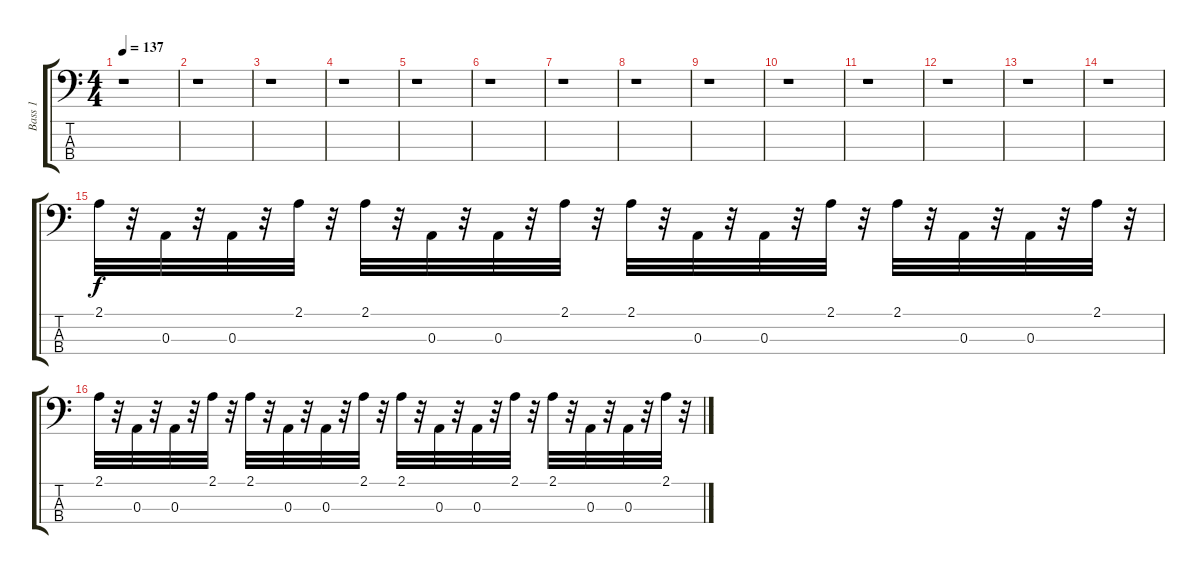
\track ("Bass 1" "Bass 1") {instrument slapbass1}
\staff {score tabs}
\tuning (G2 D2 A1 E1) {hide}
\ts (4 4)
\tempo 137
\clef f4
\ks c
r.1{dy mf} |
r.1 |
r.1 |
r.1 |
r.1 |
r.1 |
r.1 |
r.1 |
r.1 |
r.1 |
r.1 |
r.1 |
r.1 |
r.1 |
2.1.32{dy f} r.32 0.3.32 r.32 0.3.32 r.32 2.1.32 r.32 2.1.32 r.32 0.3.32 r.32 0.3.32 r.32 2.1.32 r.32 2.1.32 r.32 0.3.32 r.32 0.3.32 r.32 2.1.32 r.32 2.1.32 r.32 0.3.32 r.32 0.3.32 r.32 2.1.32 r.32 |
2.1.32 r.32 0.3.32 r.32 0.3.32 r.32 2.1.32 r.32 2.1.32 r.32 0.3.32 r.32 0.3.32 r.32 2.1.32 r.32 2.1.32 r.32 0.3.32 r.32 0.3.32 r.32 2.1.32 r.32 2.1.32 r.32 0.3.32 r.32 0.3.32 r.32 2.1.32 r.32
